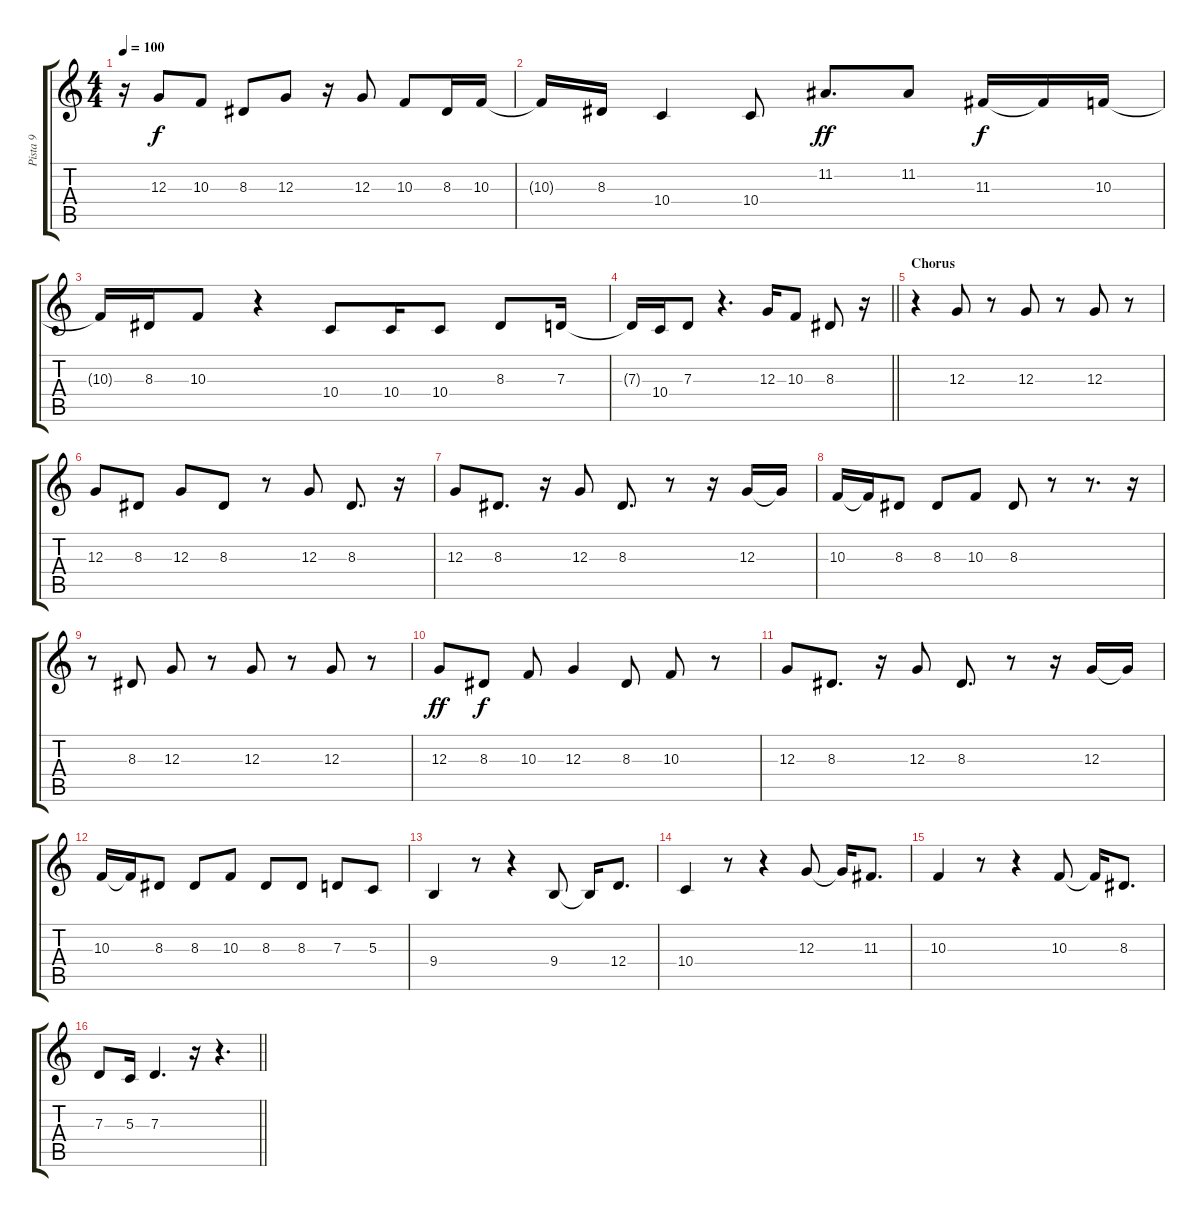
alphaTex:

\track ("Pista 9" "Pista 9") {instrument altosax}
\staff {score tabs}
\tuning (E4 B3 G3 D3 A2 E2) {hide}
\ts (4 4)
\tempo 100
\clef g2
\ks c
r.16{dy f} 12.3.8 10.3.8 8.3.8 12.3.8 r.16 12.3.8 10.3.8 8.3.16 10.3.16 |
10.3{t}.16 8.3.16 10.4.4 10.4.8 11.2.8{d dy ff} 11.2.8 11.3.16{dy f} 11.3{t}.16 10.3.16 |
10.3{t}.16 8.3.16 10.3.8 r.4 10.4.8 10.4.16 10.4.8 8.3.8 7.3.16 |
\barLineRight lightlight
7.3{t}.16 10.4.16 7.3.8 r.4{d} 12.3.16 10.3.8 8.3.8 r.16 |
\section ("" "Chorus")
r.4 12.3.8 r.8 12.3.8 r.8 12.3.8 r.8 |
12.3.8 8.3.8 12.3.8 8.3.8 r.8 12.3.8 8.3.8{d} r.16 |
12.3.8 8.3.8{d} r.16 12.3.8 8.3.8{d} r.8 r.16 12.3.16 12.3{t}.16 |
10.3.16 10.3{t}.16 8.3.8 8.3.8 10.3.8 8.3.8 r.8 r.8{d} r.16 |
r.8 8.3.8 12.3.8 r.8 12.3.8 r.8 12.3.8 r.8 |
12.3.8{dy ff} 8.3.8{dy f} 10.3.8 12.3.4 8.3.8 10.3.8 r.8 |
12.3.8 8.3.8{d} r.16 12.3.8 8.3.8{d} r.8 r.16 12.3.16 12.3{t}.16 |
10.3.16 10.3{t}.16 8.3.8 8.3.8 10.3.8 8.3.8 8.3.8 7.3.8 5.3.8 |
9.4.4 r.8 r.4 9.4.8 9.4{t}.16 12.4.8{d} |
10.4.4 r.8 r.4 12.3.8 12.3{t}.16 11.3.8{d} |
10.3.4 r.8 r.4 10.3.8 10.3{t}.16 8.3.8{d} |
\barLineRight lightlight
7.3.8 5.3.16 7.3.4{d} r.16 r.4{d}
